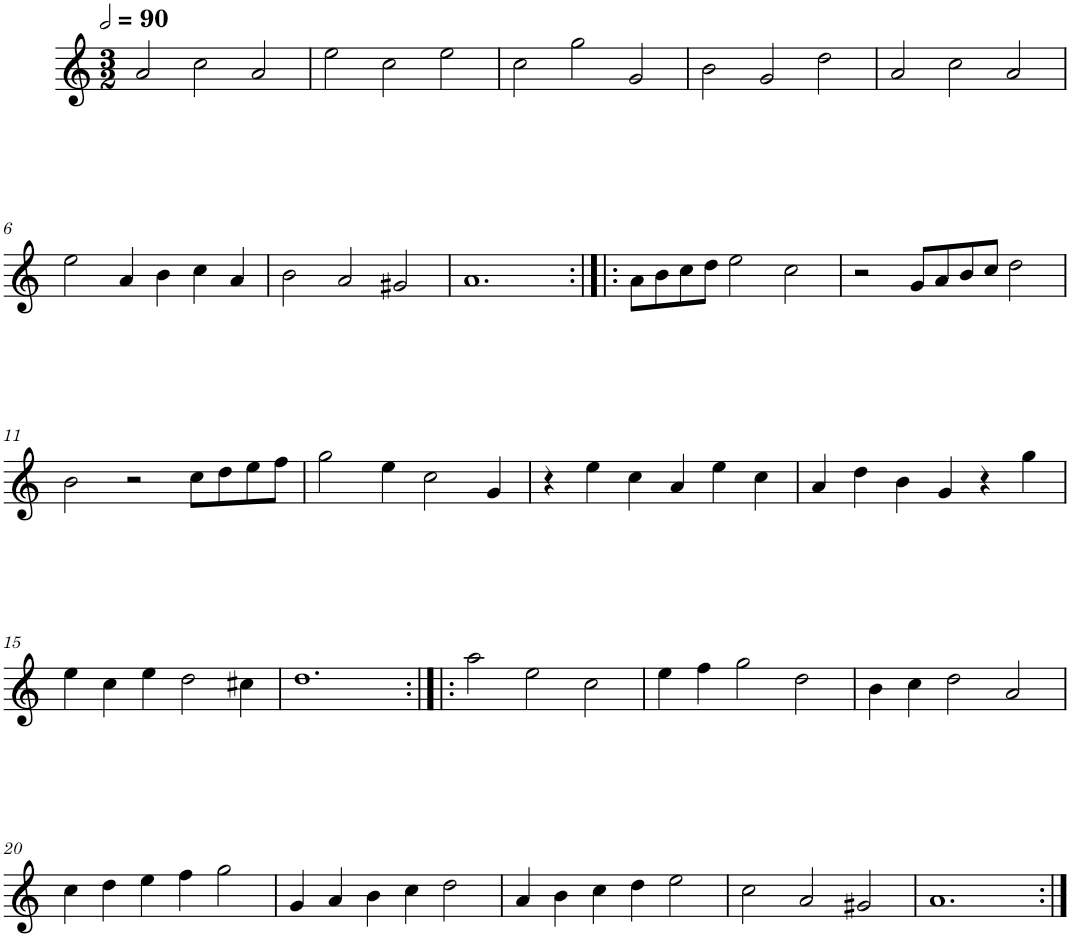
**kern
*part1
*staff1
*I"Cinq parties
*clefG2
*k[]
*M3/2
*MM180
=1
2a/
2cc\
2a/
=2
2ee\
2cc\
2ee\
=3
2cc\
2gg\
2g/
=4
2b\
2g/
2dd\
=5
2a/
2cc\
2a/
!!LO:LB:g=z
=6
2ee\
4a/
4b\
4cc\
4a/
=7
2b\
2a/
2g#X/
=8
1.a
=9:|!|:
8a\L
8b\
8cc\
8dd\J
2ee\
2cc\
=10
2r
8g/L
8a/
8b/
8cc/J
2dd\
!!LO:LB:g=z
=11
2b\
2r
8cc\L
8dd\
8ee\
8ff\J
=12
2gg\
4ee\
2cc\
4g/
=13
4r
4ee\
4cc\
4a/
4ee\
4cc\
=14
4a/
4dd\
4b\
4g/
4r
4gg\
!!LO:LB:g=z
=15
4ee\
4cc\
4ee\
2dd\
4cc#X\
=16
1.dd
=17:|!|:
2aa\
2ee\
2cc\
=18
4ee\
4ff\
2gg\
2dd\
=19
4b\
4cc\
2dd\
2a/
!!LO:LB:g=z
=20
4cc\
4dd\
4ee\
4ff\
2gg\
=21
4g/
4a/
4b\
4cc\
2dd\
=22
4a/
4b\
4cc\
4dd\
2ee\
=23
2cc\
2a/
2g#X/
=24
1.a
=:|!
*-
